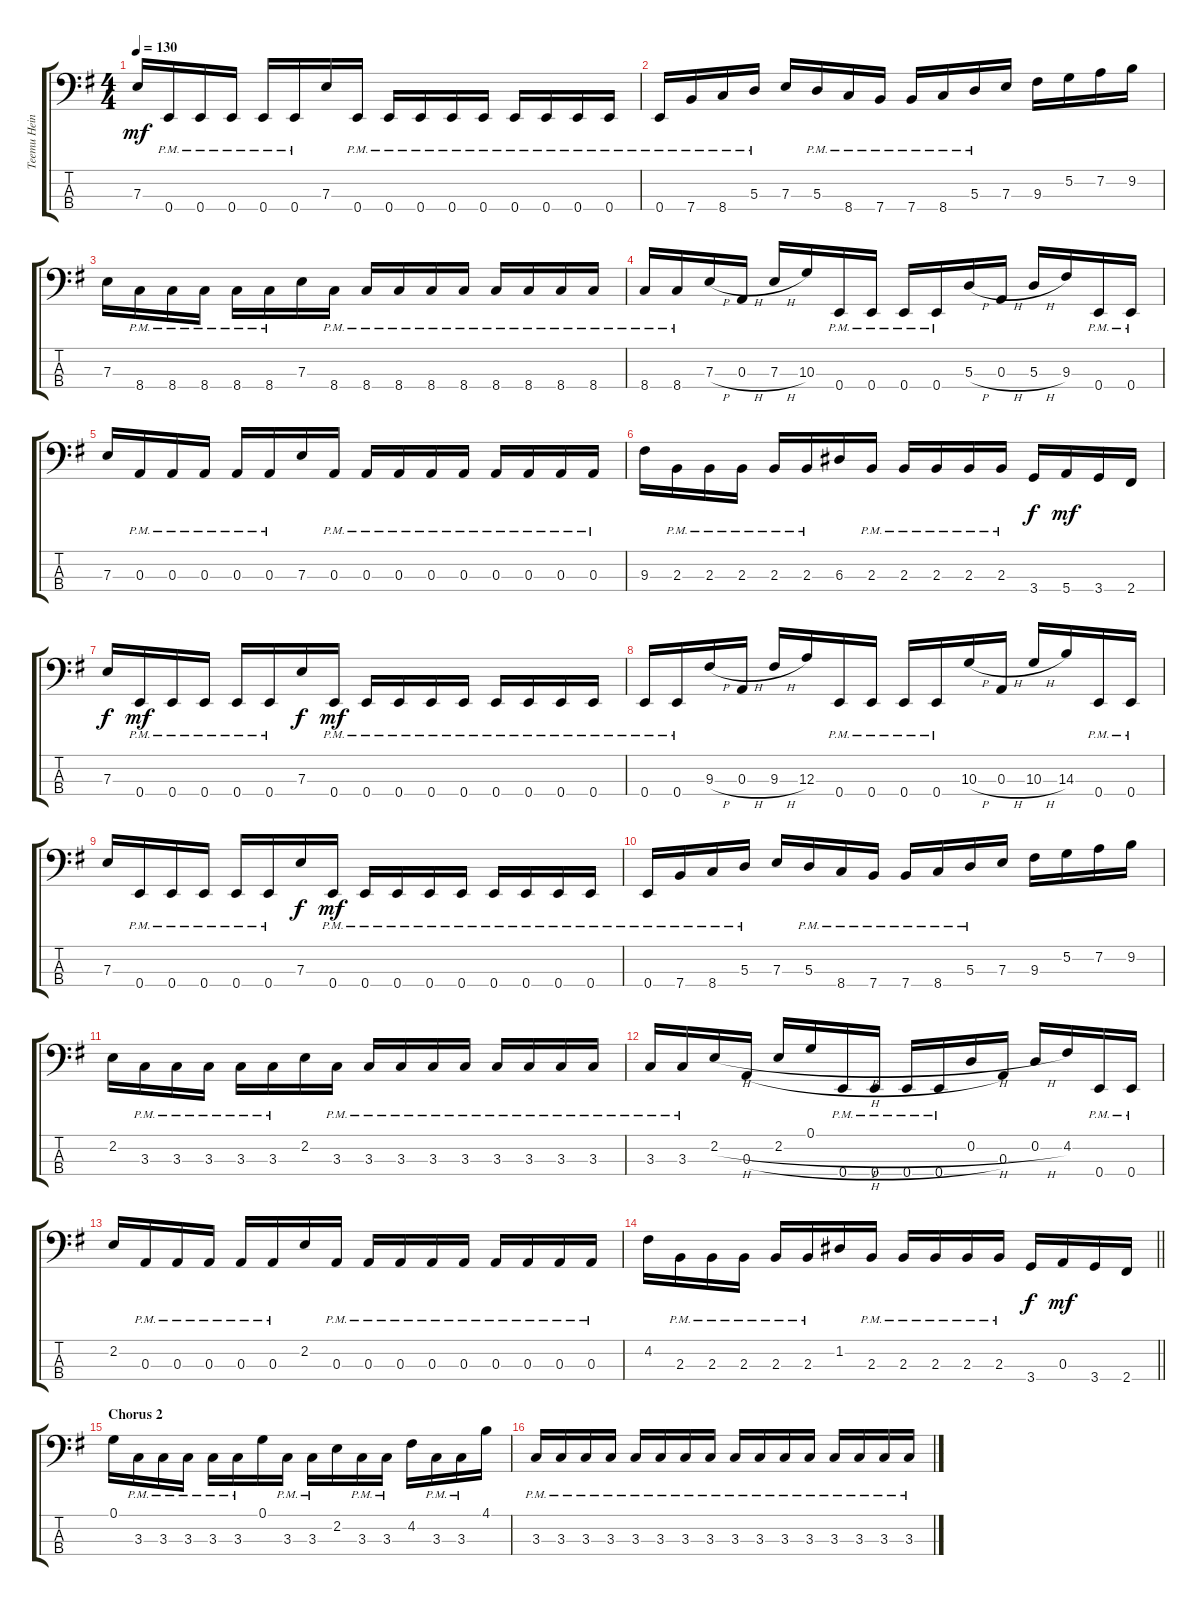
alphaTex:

\track ("Teemu Heinola (bass)" "Teemu Hein") {instrument electricbasspick}
\staff {score tabs}
\tuning (G2 D2 A1 E1) {hide}
\ts (4 4)
\tempo 130
\clef f4
\ks eminor
7.3.16{dy mf} 0.4{pm}.16 0.4{pm}.16 0.4{pm}.16 0.4{pm}.16 0.4{pm}.16 7.3.16 0.4{pm}.16 0.4{pm}.16 0.4{pm}.16 0.4{pm}.16 0.4{pm}.16 0.4{pm}.16 0.4{pm}.16 0.4{pm}.16 0.4{pm}.16 |
0.4{pm}.16 7.4{pm}.16 8.4{pm}.16 5.3{pm}.16 7.3.16 5.3{pm}.16 8.4{pm}.16 7.4{pm}.16 7.4{pm}.16 8.4{pm}.16 5.3{pm}.16 7.3.16 9.3.16 5.2.16 7.2.16 9.2.16 |
7.3.16 8.4{pm}.16 8.4{pm}.16 8.4{pm}.16 8.4{pm}.16 8.4{pm}.16 7.3.16 8.4{pm}.16 8.4{pm}.16 8.4{pm}.16 8.4{pm}.16 8.4{pm}.16 8.4{pm}.16 8.4{pm}.16 8.4{pm}.16 8.4{pm}.16 |
8.4{pm}.16 8.4{pm}.16 7.3{h}.16 0.3{h}.16 7.3{h}.16 10.3.16 0.4{pm}.16 0.4{pm}.16 0.4{pm}.16 0.4{pm}.16 5.3{h}.16 0.3{h}.16 5.3{h}.16 9.3.16 0.4{pm}.16 0.4{pm}.16 |
7.3.16 0.3{pm}.16 0.3{pm}.16 0.3{pm}.16 0.3{pm}.16 0.3{pm}.16 7.3.16 0.3{pm}.16 0.3{pm}.16 0.3{pm}.16 0.3{pm}.16 0.3{pm}.16 0.3{pm}.16 0.3{pm}.16 0.3{pm}.16 0.3{pm}.16 |
9.3.16 2.3{pm}.16 2.3{pm}.16 2.3{pm}.16 2.3{pm}.16 2.3{pm}.16 6.3.16 2.3{pm}.16 2.3{pm}.16 2.3{pm}.16 2.3{pm}.16 2.3{pm}.16 3.4.16{dy f} 5.4.16{dy mf} 3.4.16 2.4.16 |
7.3.16{dy f} 0.4{pm}.16{dy mf} 0.4{pm}.16 0.4{pm}.16 0.4{pm}.16 0.4{pm}.16 7.3.16{dy f} 0.4{pm}.16{dy mf} 0.4{pm}.16 0.4{pm}.16 0.4{pm}.16 0.4{pm}.16 0.4{pm}.16 0.4{pm}.16 0.4{pm}.16 0.4{pm}.16 |
0.4{pm}.16 0.4{pm}.16 9.3{h}.16 0.3{h}.16 9.3{h}.16 12.3.16 0.4{pm}.16 0.4{pm}.16 0.4{pm}.16 0.4{pm}.16 10.3{h}.16 0.3{h}.16 10.3{h}.16 14.3.16 0.4{pm}.16 0.4{pm}.16 |
7.3.16 0.4{pm}.16 0.4{pm}.16 0.4{pm}.16 0.4{pm}.16 0.4{pm}.16 7.3.16{dy f} 0.4{pm}.16{dy mf} 0.4{pm}.16 0.4{pm}.16 0.4{pm}.16 0.4{pm}.16 0.4{pm}.16 0.4{pm}.16 0.4{pm}.16 0.4{pm}.16 |
0.4{pm}.16 7.4{pm}.16 8.4{pm}.16 5.3{pm}.16 7.3.16 5.3{pm}.16 8.4{pm}.16 7.4{pm}.16 7.4{pm}.16 8.4{pm}.16 5.3{pm}.16 7.3.16 9.3.16 5.2.16 7.2.16 9.2.16 |
2.2.16 3.3{pm}.16 3.3{pm}.16 3.3{pm}.16 3.3{pm}.16 3.3{pm}.16 2.2.16 3.3{pm}.16 3.3{pm}.16 3.3{pm}.16 3.3{pm}.16 3.3{pm}.16 3.3{pm}.16 3.3{pm}.16 3.3{pm}.16 3.3{pm}.16 |
3.3{pm}.16 3.3{pm}.16 2.2{h}.16 0.3{h}.16 2.2{h}.16 0.1.16 0.4{pm}.16 0.4{pm}.16 0.4{pm}.16 0.4{pm}.16 0.2{h}.16 0.3.16 0.2{h}.16 4.2.16 0.4{pm}.16 0.4{pm}.16 |
2.2.16 0.3{pm}.16 0.3{pm}.16 0.3{pm}.16 0.3{pm}.16 0.3{pm}.16 2.2.16 0.3{pm}.16 0.3{pm}.16 0.3{pm}.16 0.3{pm}.16 0.3{pm}.16 0.3{pm}.16 0.3{pm}.16 0.3{pm}.16 0.3{pm}.16 |
\barLineRight lightlight
4.2.16 2.3{pm}.16 2.3{pm}.16 2.3{pm}.16 2.3{pm}.16 2.3{pm}.16 1.2.16 2.3{pm}.16 2.3{pm}.16 2.3{pm}.16 2.3{pm}.16 2.3{pm}.16 3.4.16{dy f} 0.3.16{dy mf} 3.4.16 2.4.16 |
\section ("" "Chorus 2")
0.1.16 3.3{pm}.16 3.3{pm}.16 3.3{pm}.16 3.3{pm}.16 3.3{pm}.16 0.1.16 3.3{pm}.16 3.3{pm}.16 2.2.16 3.3{pm}.16 3.3{pm}.16 4.2.16 3.3{pm}.16 3.3{pm}.16 4.1.16 |
3.3{pm}.16 3.3{pm}.16 3.3{pm}.16 3.3{pm}.16 3.3{pm}.16 3.3{pm}.16 3.3{pm}.16 3.3{pm}.16 3.3{pm}.16 3.3{pm}.16 3.3{pm}.16 3.3{pm}.16 3.3{pm}.16 3.3{pm}.16 3.3{pm}.16 3.3{pm}.16
